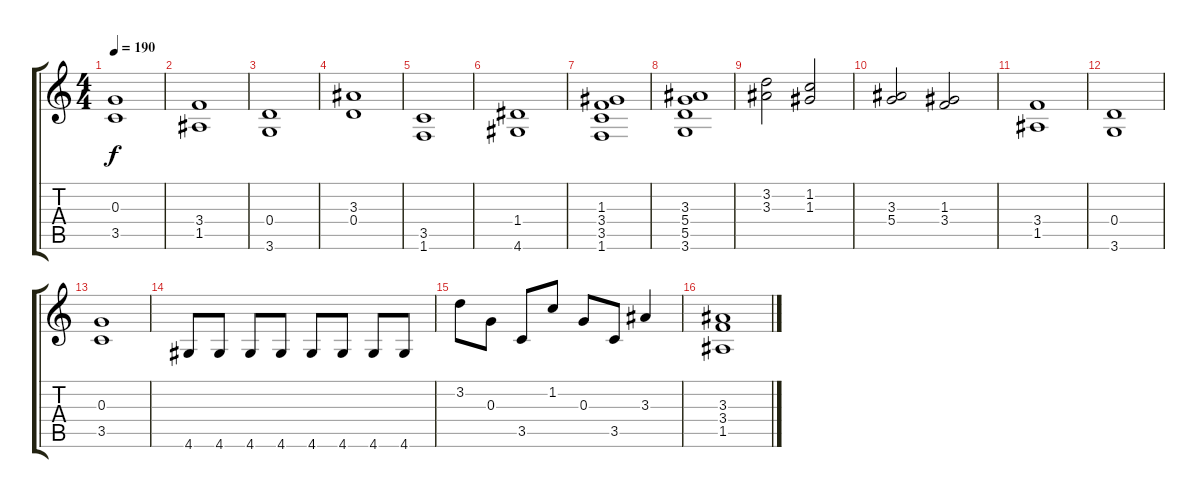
\track "" {instrument distortionguitar}
\staff {score tabs}
\tuning (E4 B3 G3 D3 A2 E2) {hide}
\ts (4 4)
\tempo 190
\clef g2
\ks c
(0.3 3.5).1{dy f} |
(3.4 1.5).1 |
(0.4 3.6).1 |
(3.3 0.4).1 |
(3.5 1.6).1 |
(1.4 4.6).1 |
(1.3 3.4 3.5 1.6).1 |
(3.3 5.4 5.5 3.6).1 |
(3.2 3.3).2 (1.2 1.3).2 |
(3.3 5.4).2 (1.3 3.4).2 |
(3.4 1.5).1 |
(0.4 3.6).1 |
(0.3 3.5).1 |
4.6.8 4.6.8 4.6.8 4.6.8 4.6.8 4.6.8 4.6.8 4.6.8 |
3.2.8 0.3.8 3.5.8 1.2.8 0.3.8 3.5.8 3.3.4 |
(3.3 3.4 1.5).1
